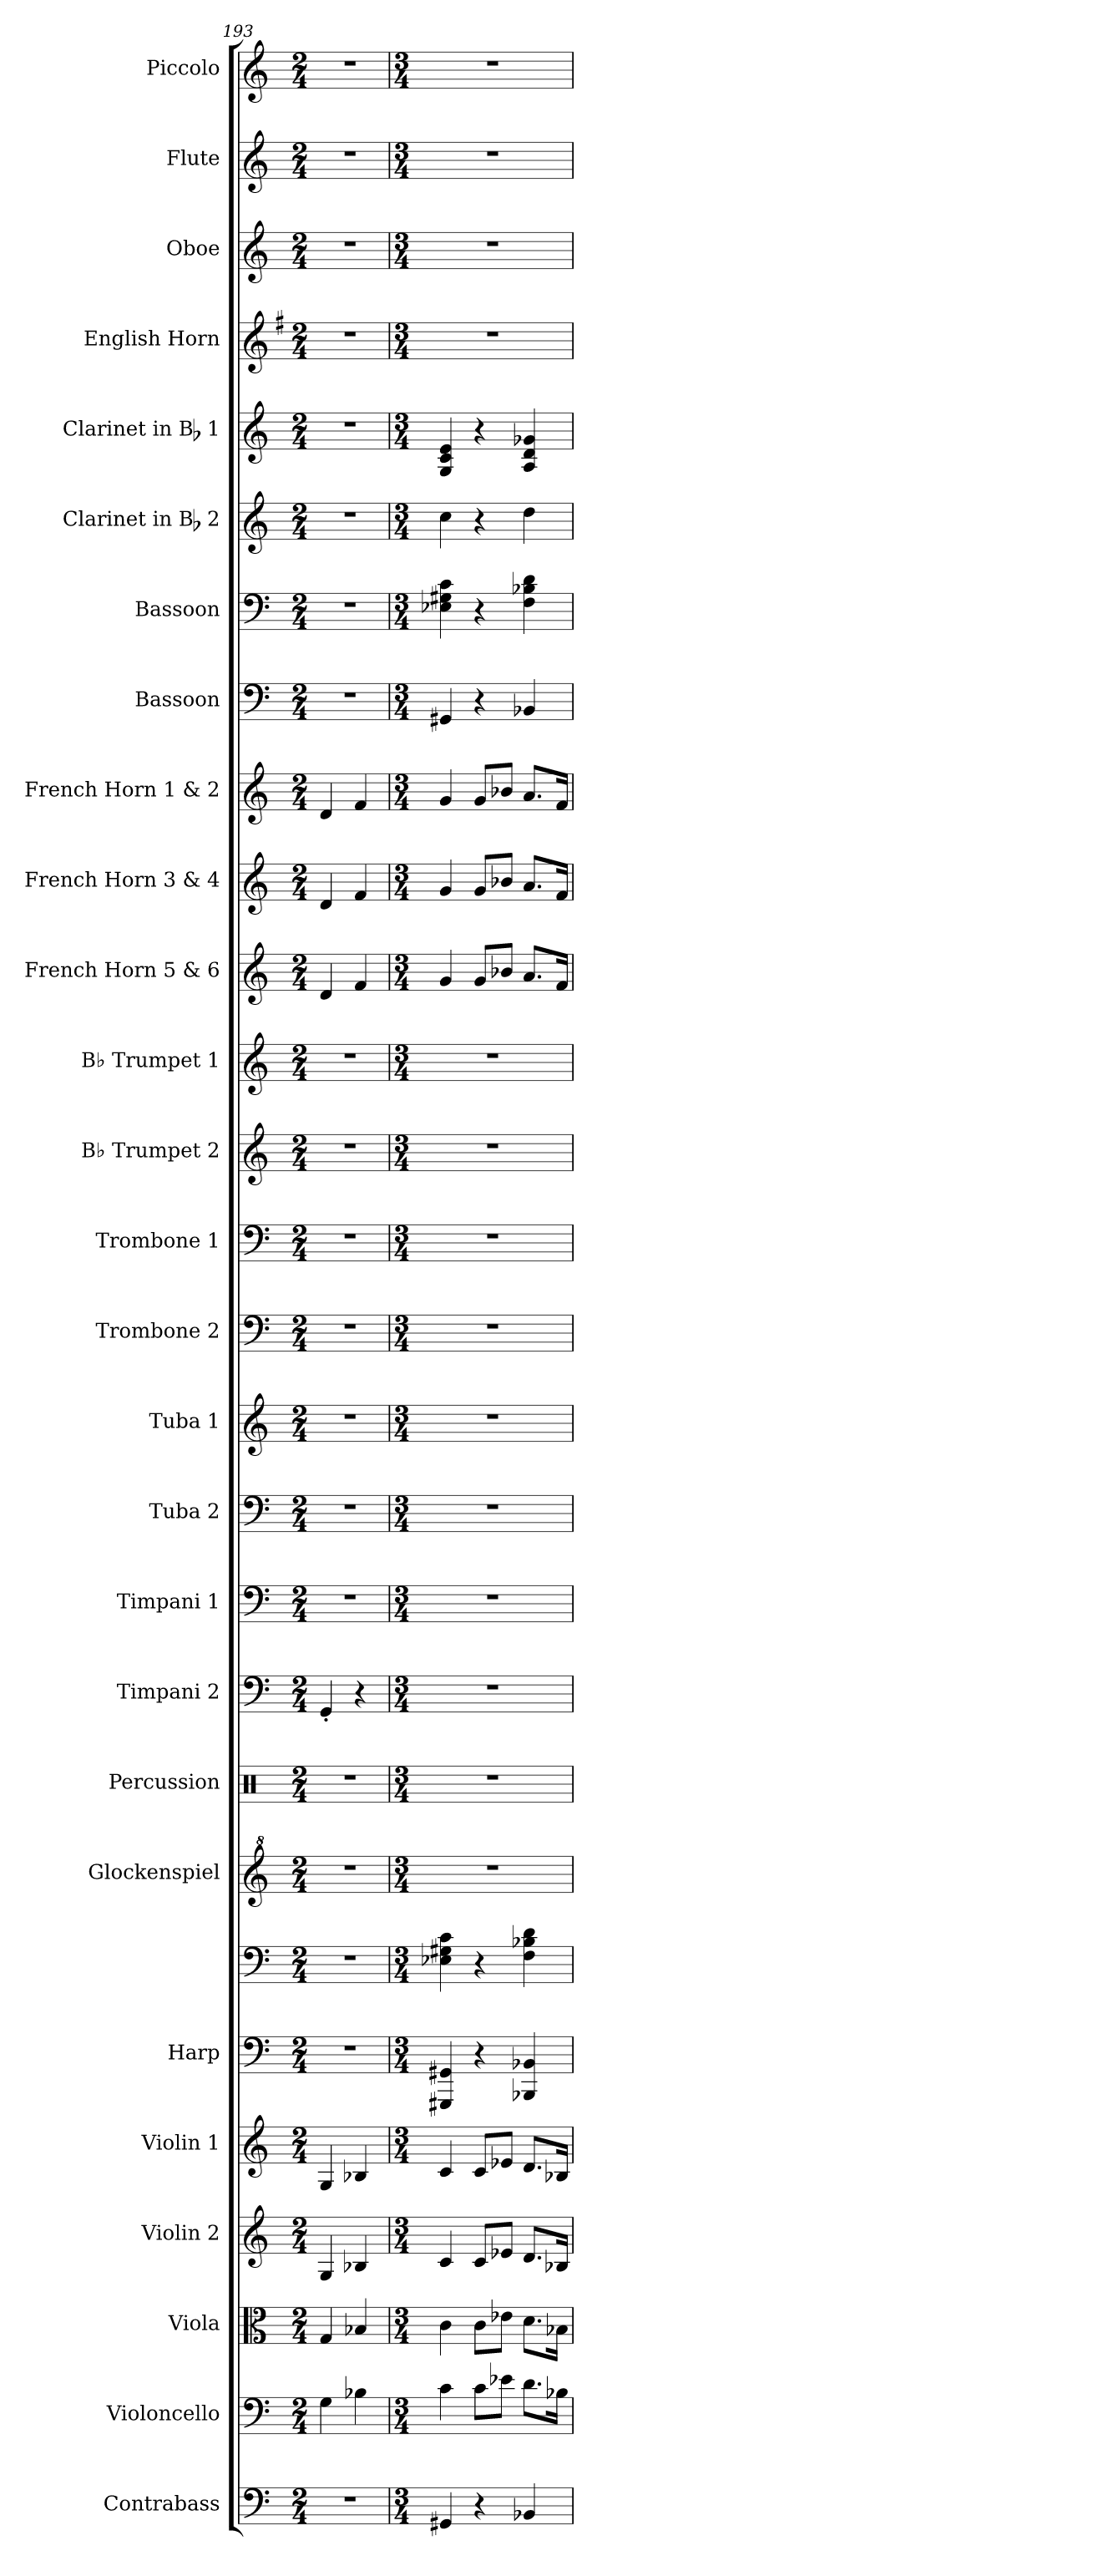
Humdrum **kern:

**kern	**kern	**kern	**kern	**kern	**kern	**kern	**kern	**kern	**kern	**kern	**kern	**kern	**kern	**kern	**kern	**kern	**kern	**kern	**kern	**kern	**kern	**kern	**kern	**kern	**kern	**kern	**kern
*part27	*part26	*part25	*part24	*part23	*part22	*part22	*part21	*part20	*part19	*part18	*part17	*part16	*part15	*part14	*part13	*part12	*part11	*part10	*part9	*part8	*part7	*part6	*part5	*part4	*part3	*part2	*part1
*staff28	*staff27	*staff26	*staff25	*staff24	*staff23	*staff22	*staff21	*staff20	*staff19	*staff18	*staff17	*staff16	*staff15	*staff14	*staff13	*staff12	*staff11	*staff10	*staff9	*staff8	*staff7	*staff6	*staff5	*staff4	*staff3	*staff2	*staff1
*I"Contrabass	*I"Violoncello	*I"Viola	*I"Violin 2	*I"Violin 1	*I"Harp	*	*I"Glockenspiel	*I"Percussion	*I"Timpani 2	*I"Timpani 1	*I"Tuba 2	*I"Tuba 1	*I"Trombone 2	*I"Trombone 1	*I"B♭ Trumpet 2	*I"B♭ Trumpet 1	*I"French Horn 5 &amp; 6	*I"French Horn 3 &amp; 4	*I"French Horn 1 &amp; 2	*I"Bassoon	*I"Bassoon	*I"Clarinet in Bb 2	*I"Clarinet in Bb 1	*I"English Horn	*I"Oboe	*I"Flute	*I"Piccolo
*I'Cbs.	*I'Vlc.	*I'Vla.	*I'Vln. 2	*I'Vln. 1	*I'Hrp.	*	*I'Glk.	*I'Perc.	*I'Timp. 2	*I'Timp. 1	*I'Tba. 2	*I'Tba. 1	*I'Tbn. 2	*I'Tbn. 1	*I'B♭ Tpt. 2	*I'B♭ Tpt. 1	*I'F Hn. 5 &amp; 6	*I'F Hn. 3 &amp; 4	*I'F Hn. 1 &amp; 2	*I'Bsn.	*I'Bsn.	*	*	*I'Eng Hn.	*I'Ob.	*I'Fl.	*I'Pic.
*clefF4	*clefF4	*clefC3	*clefG2	*clefG2	*clefF4	*clefF4	*clefG^2	*clefX	*clefF4	*clefF4	*clefF4	*clefG2	*clefF4	*clefF4	*clefG2	*clefG2	*clefG2	*clefG2	*clefG2	*clefF4	*clefF4	*clefG2	*clefG2	*clefG2	*clefG2	*clefG2	*clefG2
*	*	*	*	*	*	*	*	*	*	*	*	*	*	*	*ITrd1c2	*ITrd1c2	*ITrd4c7	*ITrd4c7	*ITrd4c7	*	*	*ITrd-5c-8	*ITrd-5c-8	*ITrd4c7	*	*	*
*k[]	*k[]	*k[]	*k[]	*k[]	*k[]	*k[]	*k[]	*k[]	*k[]	*k[]	*k[]	*k[]	*k[]	*k[]	*k[b-e-]	*k[b-e-]	*k[b-]	*k[b-]	*k[b-]	*k[]	*k[]	*k[b-e-a-d-]	*k[b-e-a-d-]	*k[]	*k[]	*k[]	*k[]
*M2/4	*M2/4	*M2/4	*M2/4	*M2/4	*M2/4	*M2/4	*M2/4	*M2/4	*M2/4	*M2/4	*M2/4	*M2/4	*M2/4	*M2/4	*M2/4	*M2/4	*M2/4	*M2/4	*M2/4	*M2/4	*M2/4	*M2/4	*M2/4	*M2/4	*M2/4	*M2/4	*M2/4
*MM90	*MM90	*MM90	*MM90	*MM90	*MM90	*MM90	*MM90	*MM90	*MM90	*MM90	*MM90	*MM90	*MM90	*MM90	*MM90	*MM90	*MM90	*MM90	*MM90	*MM90	*MM90	*MM90	*MM90	*MM90	*MM90	*MM90	*MM90
=193	=193	=193	=193	=193	=193	=193	=193	=193	=193	=193	=193	=193	=193	=193	=193	=193	=193	=193	=193	=193	=193	=193	=193	=193	=193	=193	=193
2r	4G\	4G/	4G/	4G/	2r	2r	2r	2r	4GG'/	2r	2r	2r	2r	2r	2r	2r	4G/	4G/	4G/	2r	2r	2r	2r	2r	2r	2r	2r
.	4B-X\	4B-X/	4B-X/	4B-X/	.	.	.	.	4r	.	.	.	.	.	.	.	4B-/	4B-/	4B-/	.	.	.	.	.	.	.	.
=194	=194	=194	=194	=194	=194	=194	=194	=194	=194	=194	=194	=194	=194	=194	=194	=194	=194	=194	=194	=194	=194	=194	=194	=194	=194	=194	=194
*M3/4	*M3/4	*M3/4	*M3/4	*M3/4	*M3/4	*M3/4	*M3/4	*M3/4	*M3/4	*M3/4	*M3/4	*M3/4	*M3/4	*M3/4	*M3/4	*M3/4	*M3/4	*M3/4	*M3/4	*M3/4	*M3/4	*M3/4	*M3/4	*M3/4	*M3/4	*M3/4	*M3/4
4GG#X/	4c\	4c\	4c/	4c/	4GGG#X/ 4GG#X/	4E-X\ 4G#X\ 4c\	2.r	2.r	2.r	2.r	2.r	2.r	2.r	2.r	2.r	2.r	4c/	4c/	4c/	4GG#X/	4E-X\ 4G#X\ 4c\	4aa-\	4e-/ 4a-/ 4cc/	2.r	2.r	2.r	2.r
4r	8c\L	8c\L	8c/L	8c/L	4r	4r	.	.	.	.	.	.	.	.	.	.	8c/L	8c/L	8c/L	4r	4r	4r	4r	.	.	.	.
.	8e-X\J	8e-X\J	8e-X/J	8e-X/J	.	.	.	.	.	.	.	.	.	.	.	.	8e-X/J	8e-X/J	8e-X/J	.	.	.	.	.	.	.	.
4BB-X/	8.d\L	8.d\L	8.d/L	8.d/L	4BBB-X/ 4BB-X/	4F\ 4B-X\ 4d\	.	.	.	.	.	.	.	.	.	.	8.d/L	8.d/L	8.d/L	4BB-X/	4F\ 4B-X\ 4d\	4bb-\	4f/ 4b-/ 4ee--X/	.	.	.	.
.	16B-X\Jk	16B-X\Jk	16B-X/Jk	16B-X/Jk	.	.	.	.	.	.	.	.	.	.	.	.	16B-/Jk	16B-/Jk	16B-/Jk	.	.	.	.	.	.	.	.
=	=	=	=	=	=	=	=	=	=	=	=	=	=	=	=	=	=	=	=	=	=	=	=	=	=	=	=
*-	*-	*-	*-	*-	*-	*-	*-	*-	*-	*-	*-	*-	*-	*-	*-	*-	*-	*-	*-	*-	*-	*-	*-	*-	*-	*-	*-
